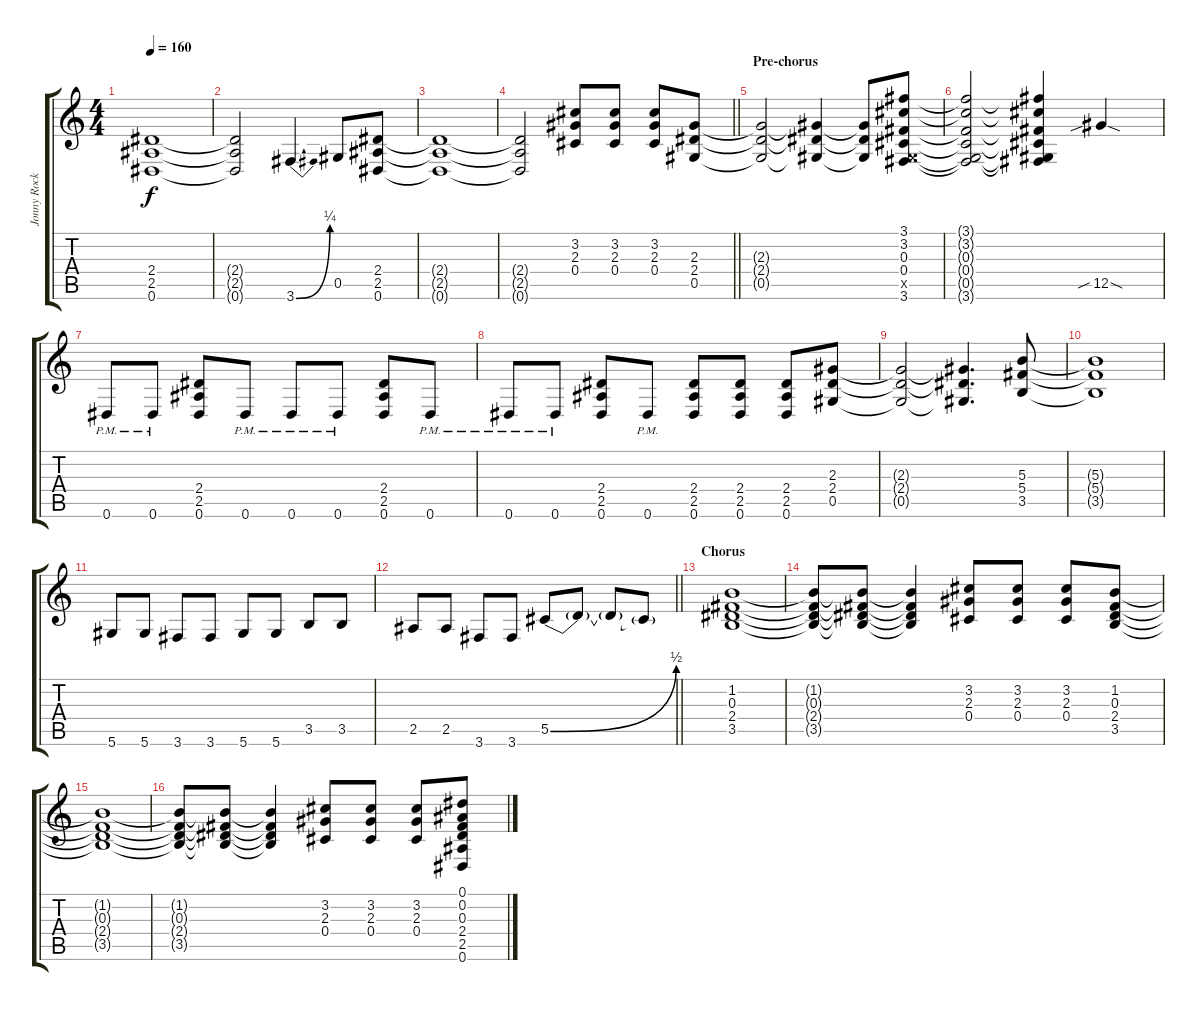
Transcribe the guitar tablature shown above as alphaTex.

\track ("Jonny Rocker" "Jonny Rock") {instrument distortionguitar}
\staff {score tabs}
\tuning (Eb4 Bb3 Gb3 Db3 Ab2 Eb2) {hide}
\ts (4 4)
\tempo 160
\clef g2
\ks c
(2.4{t} 2.5{t} 0.6{t}).1{dy f} |
(2.4{t} 2.5{t} 0.6{t}).2 3.6{be (bend 0 0 60 1)}.4 0.5.8 (2.4 2.5 0.6).8 |
(2.4{t} 2.5{t} 0.6{t}).1 |
\barLineRight lightlight
(2.4{t} 2.5{t} 0.6{t}).2 (3.2 2.3 0.4).8 (3.2 2.3 0.4).8 (3.2 2.3 0.4).8 (2.3 2.4 0.5).8 |
\section ("" "Pre-chorus")
(2.3{t} 2.4{t} 0.5{t}).2 (2.3{t} 2.4{t} 0.5{t}).4 (2.3{t} 2.4{t} 0.5{t}).8 (3.1 3.2 0.3 0.4 0.5{x} 3.6).8 |
(3.1{t} 3.2{t} 0.3{t} 0.4{t} 0.5{t} 3.6{t}).2 (3.1{t} 3.2{t} 0.3{t} 0.4{t} 0.5{t} 3.6{t}).4 12.5{sib sod}.4 |
0.6{pm}.8 0.6{pm}.8 (2.4 2.5 0.6).8 0.6{pm}.8 0.6{pm}.8 0.6{pm}.8 (2.4 2.5 0.6).8 0.6{pm}.8 |
0.6{pm}.8 0.6{pm}.8 (2.4 2.5 0.6).8 0.6{pm}.8 (2.4 2.5 0.6).8 (2.4 2.5 0.6).8 (2.4 2.5 0.6).8 (2.3 2.4 0.5).8 |
(2.3{t} 2.4{t} 0.5{t}).2 (2.3{t} 2.4{t} 0.5{t}).4{d} (5.3 5.4 3.5).8 |
(5.3{t} 5.4{t} 3.5{t}).1 |
5.6.8 5.6.8 3.6.8 3.6.8 5.6.8 5.6.8 3.5.8 3.5.8 |
\barLineRight lightlight
2.5.8 2.5.8 3.6.8 3.6.8 5.5{be (bend 0 0 60 2)}.8 5.5{t}.8 5.5{t}.8 5.5{t}.8 |
\section ("" "Chorus")
(1.2 0.3 2.4 3.5).1 |
(1.2{t} 0.3{t} 2.4{t} 3.5{t}).8 (1.2{t} 0.3{t} 2.4{t} 3.5{t}).8 (1.2{t} 0.3{t} 2.4{t} 3.5{t}).4 (3.2 2.3 0.4).8 (3.2 2.3 0.4).8 (3.2 2.3 0.4).8 (1.2 0.3 2.4 3.5).8 |
(1.2{t} 0.3{t} 2.4{t} 3.5{t}).1 |
(1.2{t} 0.3{t} 2.4{t} 3.5{t}).8 (1.2{t} 0.3{t} 2.4{t} 3.5{t}).8 (1.2{t} 0.3{t} 2.4{t} 3.5{t}).4 (3.2 2.3 0.4).8 (3.2 2.3 0.4).8 (3.2 2.3 0.4).8 (0.1 0.2 0.3 2.4 2.5 0.6).8
